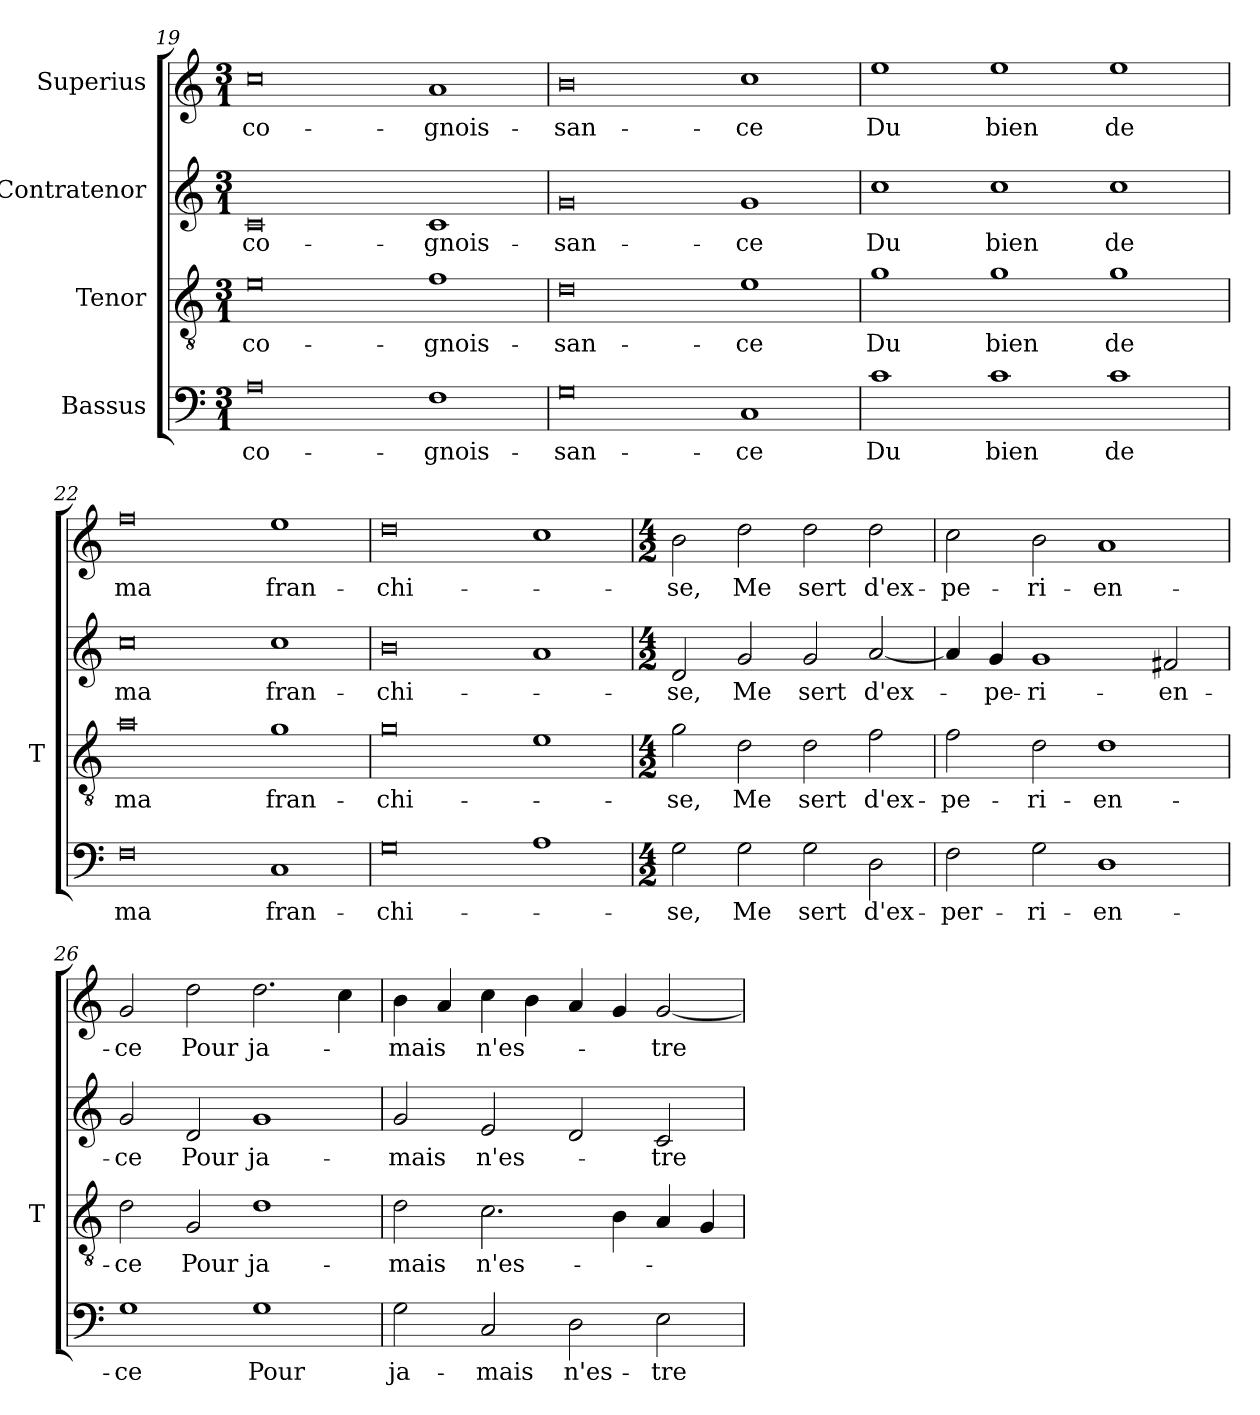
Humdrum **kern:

**kern	**text	**kern	**text	**kern	**text	**kern	**text
*part4	*part4	*part3	*part3	*part2	*part2	*part1	*part1
*staff4	*staff4	*staff3	*staff3	*staff2	*staff2	*staff1	*staff1
*I"Bassus	*	*I"Tenor	*	*I"Contratenor	*	*I"Superius	*
*	*	*I'T	*	*	*	*	*
*clefF4	*	*clefGv2	*	*clefG2	*	*clefG2	*
*k[]	*	*k[]	*	*k[]	*	*k[]	*
*M3/1	*	*M3/1	*	*M3/1	*	*M3/1	*
=19	=19	=19	=19	=19	=19	=19	=19
0A	co-	0e	co-	0c	co-	0cc	co-
1F	gnois-	1f	gnois-	1c	gnois-	1a	gnois-
=20	=20	=20	=20	=20	=20	=20	=20
0G	san-	0d	san-	0g	san-	0b	san-
1C	-ce	1e	-ce	1g	-ce	1cc	-ce
=21	=21	=21	=21	=21	=21	=21	=21
1c	-Du	1g	-Du	1cc	-Du	1ee	-Du
1c	-bien	1g	-bien	1cc	-bien	1ee	-bien
1c	-de	1g	-de	1cc	-de	1ee	-de
=22	=22	=22	=22	=22	=22	=22	=22
0F	-ma	0a	-ma	0cc	-ma	0ff	-ma
1C	fran-	1g	fran-	1cc	fran-	1ee	fran-
=23	=23	=23	=23	=23	=23	=23	=23
0G	chi-	0g	chi-	0b	chi-	0dd	chi-
1A	.	1e	.	1a	.	1cc	.
=24	=24	=24	=24	=24	=24	=24	=24
*M4/2	*	*M4/2	*	*M4/2	*	*M4/2	*
2G	-se,	2g	-se,	2d	-se,	2b	-se,
2G	-Me	2d	-Me	2g	-Me	2dd	-Me
2G	-sert	2d	-sert	2g	-sert	2dd	-sert
2D	d'ex-	2f	d'ex-	[2a	d'ex-	2dd	d'ex-
=25	=25	=25	=25	=25	=25	=25	=25
2F	per-	2f	pe-	4a]	.	2cc	pe-
.	.	.	.	4g	pe-	.	.
2G	ri-	2d	ri-	1g	ri-	2b	ri-
1D	en-	1d	en-	.	.	1a	en-
.	.	.	.	2f#X	en-	.	.
=26	=26	=26	=26	=26	=26	=26	=26
1G	-ce	2d	-ce	2g	-ce	2g	-ce
.	.	2G	-Pour	2d	-Pour	2dd	-Pour
1G	-Pour	1d	ja-	1g	ja-	2.dd	ja-
.	.	.	.	.	.	4cc	.
=27	=27	=27	=27	=27	=27	=27	=27
2G	ja-	2d	-mais	2g	-mais	4b	-mais
.	.	.	.	.	.	4a	.
2C	-mais	2.c	n'es-	2e	n'es-	4cc	n'es-
.	.	.	.	.	.	4b	.
2D	n'es-	.	.	2d	.	4a	.
.	.	4B	.	.	.	4g	.
2E	tre-	4A	.	2c	-tre	[2g	-tre
.	.	4G	.	.	.	.	.
=	=	=	=	=	=	=	=
*-	*-	*-	*-	*-	*-	*-	*-
